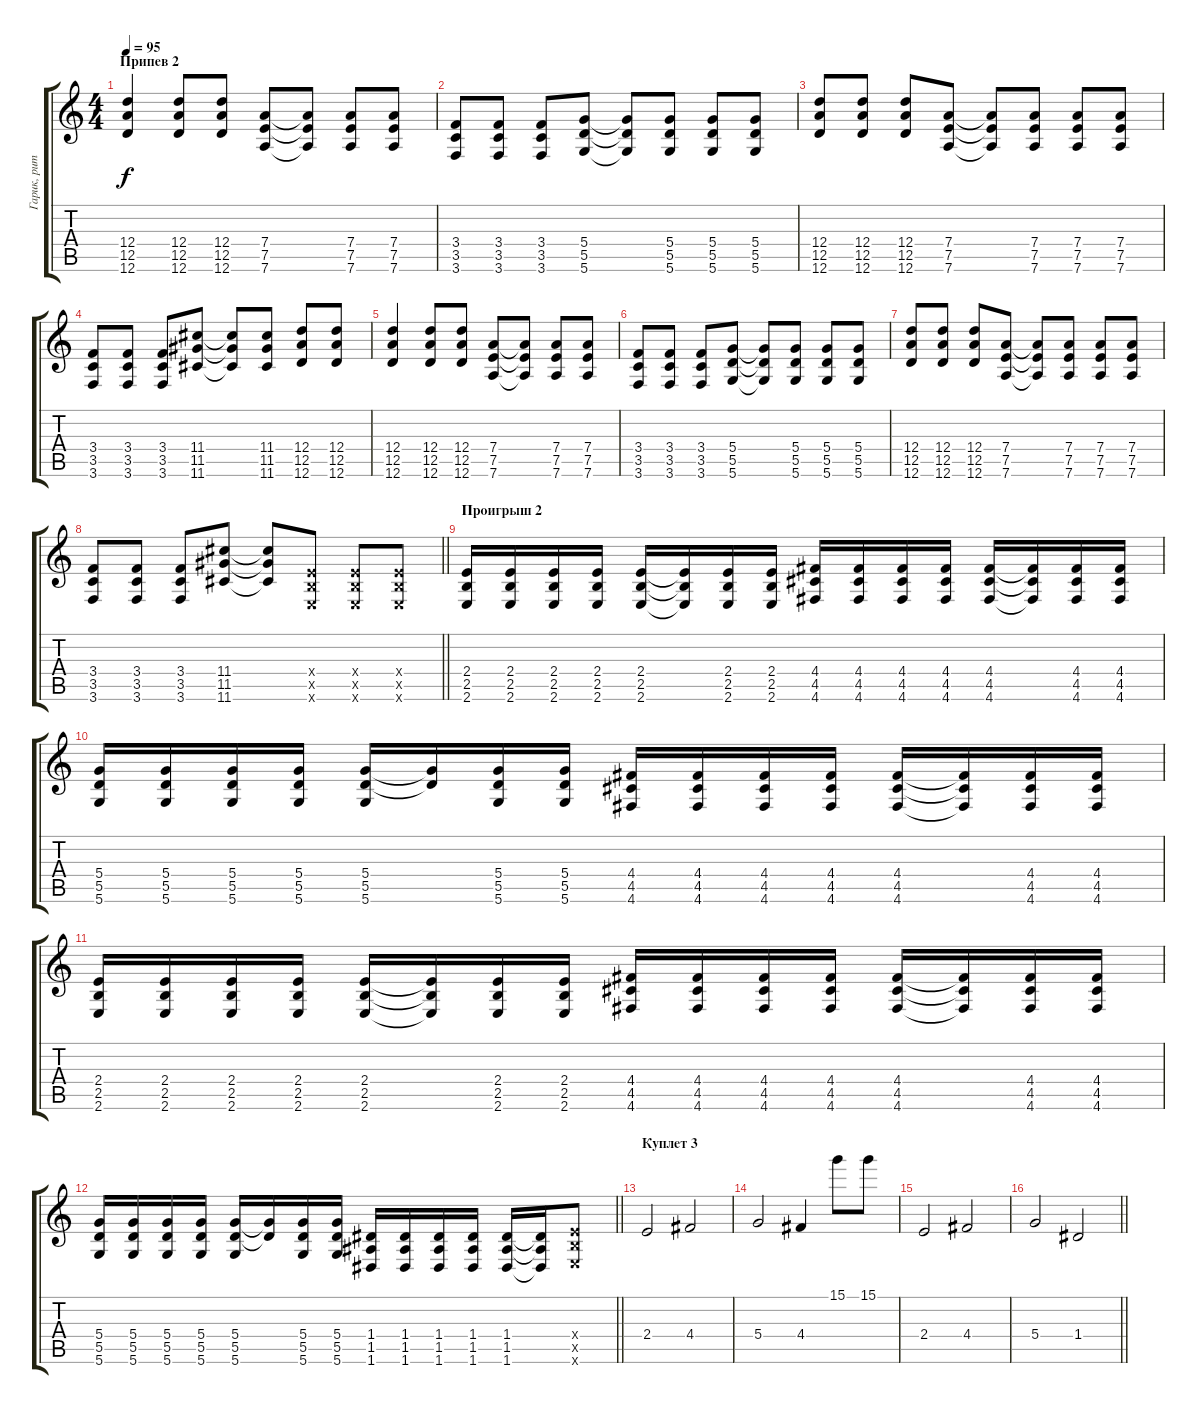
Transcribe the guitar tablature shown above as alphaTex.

\track ("Гарик, ритм" "Гарик, рит") {instrument overdrivenguitar}
\staff {score tabs}
\tuning (E4 B3 G3 D3 A2 D2) {hide}
\ts (4 4)
\section ("" "Припев 2")
\tempo 95
\clef g2
\ks c
(12.4 12.5 12.6).4{dy f} (12.4 12.5 12.6).8 (12.4 12.5 12.6).8 (7.4 7.5 7.6).8 (7.4{t} 7.5{t} 7.6{t}).8 (7.4 7.5 7.6).8 (7.4 7.5 7.6).8 |
(3.4 3.5 3.6).8 (3.4 3.5 3.6).8 (3.4 3.5 3.6).8 (5.4 5.5 5.6).8 (5.4{t} 5.5{t} 5.6{t}).8 (5.4 5.5 5.6).8 (5.4 5.5 5.6).8 (5.4 5.5 5.6).8 |
(12.4 12.5 12.6).8 (12.4 12.5 12.6).8 (12.4 12.5 12.6).8 (7.4 7.5 7.6).8 (7.4{t} 7.5{t} 7.6{t}).8 (7.4 7.5 7.6).8 (7.4 7.5 7.6).8 (7.4 7.5 7.6).8 |
(3.4 3.5 3.6).8 (3.4 3.5 3.6).8 (3.4 3.5 3.6).8 (11.4 11.5 11.6).8 (11.4{t} 11.5{t} 11.6{t}).8 (11.4 11.5 11.6).8 (12.4 12.5 12.6).8 (12.4 12.5 12.6).8 |
(12.4 12.5 12.6).4 (12.4 12.5 12.6).8 (12.4 12.5 12.6).8 (7.4 7.5 7.6).8 (7.4{t} 7.5{t} 7.6{t}).8 (7.4 7.5 7.6).8 (7.4 7.5 7.6).8 |
(3.4 3.5 3.6).8 (3.4 3.5 3.6).8 (3.4 3.5 3.6).8 (5.4 5.5 5.6).8 (5.4{t} 5.5{t} 5.6{t}).8 (5.4 5.5 5.6).8 (5.4 5.5 5.6).8 (5.4 5.5 5.6).8 |
(12.4 12.5 12.6).8 (12.4 12.5 12.6).8 (12.4 12.5 12.6).8 (7.4 7.5 7.6).8 (7.4{t} 7.5{t} 7.6{t}).8 (7.4 7.5 7.6).8 (7.4 7.5 7.6).8 (7.4 7.5 7.6).8 |
\barLineRight lightlight
(3.4 3.5 3.6).8 (3.4 3.5 3.6).8 (3.4 3.5 3.6).8 (11.4 11.5 11.6).8 (11.4{t} 11.5{t} 11.6{t}).8 (2.4{x} 2.5{x} 2.6{x}).8 (2.4{x} 2.5{x} 2.6{x}).8 (2.4{x} 2.5{x} 2.6{x}).8 |
\section ("" "Проигрыш 2")
(2.4 2.5 2.6).16 (2.4 2.5 2.6).16 (2.4 2.5 2.6).16 (2.4 2.5 2.6).16 (2.4 2.5 2.6).16 (2.4{t} 2.5{t} 2.6{t}).16 (2.4 2.5 2.6).16 (2.4 2.5 2.6).16 (4.4 4.5 4.6).16 (4.4 4.5 4.6).16 (4.4 4.5 4.6).16 (4.4 4.5 4.6).16 (4.4 4.5 4.6).16 (4.4{t} 4.5{t} 4.6{t}).16 (4.4 4.5 4.6).16 (4.4 4.5 4.6).16 |
(5.4 5.5 5.6).16 (5.4 5.5 5.6).16 (5.4 5.5 5.6).16 (5.4 5.5 5.6).16 (5.4 5.5 5.6).16 (5.4{t} 5.5{t}).16 (5.4 5.5 5.6).16 (5.4 5.5 5.6).16 (4.4 4.5 4.6).16 (4.4 4.5 4.6).16 (4.4 4.5 4.6).16 (4.4 4.5 4.6).16 (4.4 4.5 4.6).16 (4.4{t} 4.5{t} 4.6{t}).16 (4.4 4.5 4.6).16 (4.4 4.5 4.6).16 |
(2.4 2.5 2.6).16 (2.4 2.5 2.6).16 (2.4 2.5 2.6).16 (2.4 2.5 2.6).16 (2.4 2.5 2.6).16 (2.4{t} 2.5{t} 2.6{t}).16 (2.4 2.5 2.6).16 (2.4 2.5 2.6).16 (4.4 4.5 4.6).16 (4.4 4.5 4.6).16 (4.4 4.5 4.6).16 (4.4 4.5 4.6).16 (4.4 4.5 4.6).16 (4.4{t} 4.5{t} 4.6{t}).16 (4.4 4.5 4.6).16 (4.4 4.5 4.6).16 |
\barLineRight lightlight
(5.4 5.5 5.6).16 (5.4 5.5 5.6).16 (5.4 5.5 5.6).16 (5.4 5.5 5.6).16 (5.4 5.5 5.6).16 (5.4{t} 5.5{t}).16 (5.4 5.5 5.6).16 (5.4 5.5 5.6).16 (1.4 1.5 1.6).16 (1.4 1.5 1.6).16 (1.4 1.5 1.6).16 (1.4 1.5 1.6).16 (1.4 1.5 1.6).16 (1.4{t} 1.5{t} 1.6{t}).16 (2.4{x} 2.5{x} 2.6{x}).8 |
\section ("" "Куплет 3")
2.4.2{volume 8 balance 4 instrument overdrivenguitar} 4.4.2{balance 12} |
5.4.2{balance 4} 4.4.4{balance 12} 15.1.8{balance 8} 15.1.8 |
2.4.2{volume 8 balance 4 instrument overdrivenguitar} 4.4.2{balance 12} |
\barLineRight lightlight
5.4.2{balance 4} 1.4.2{balance 12}
